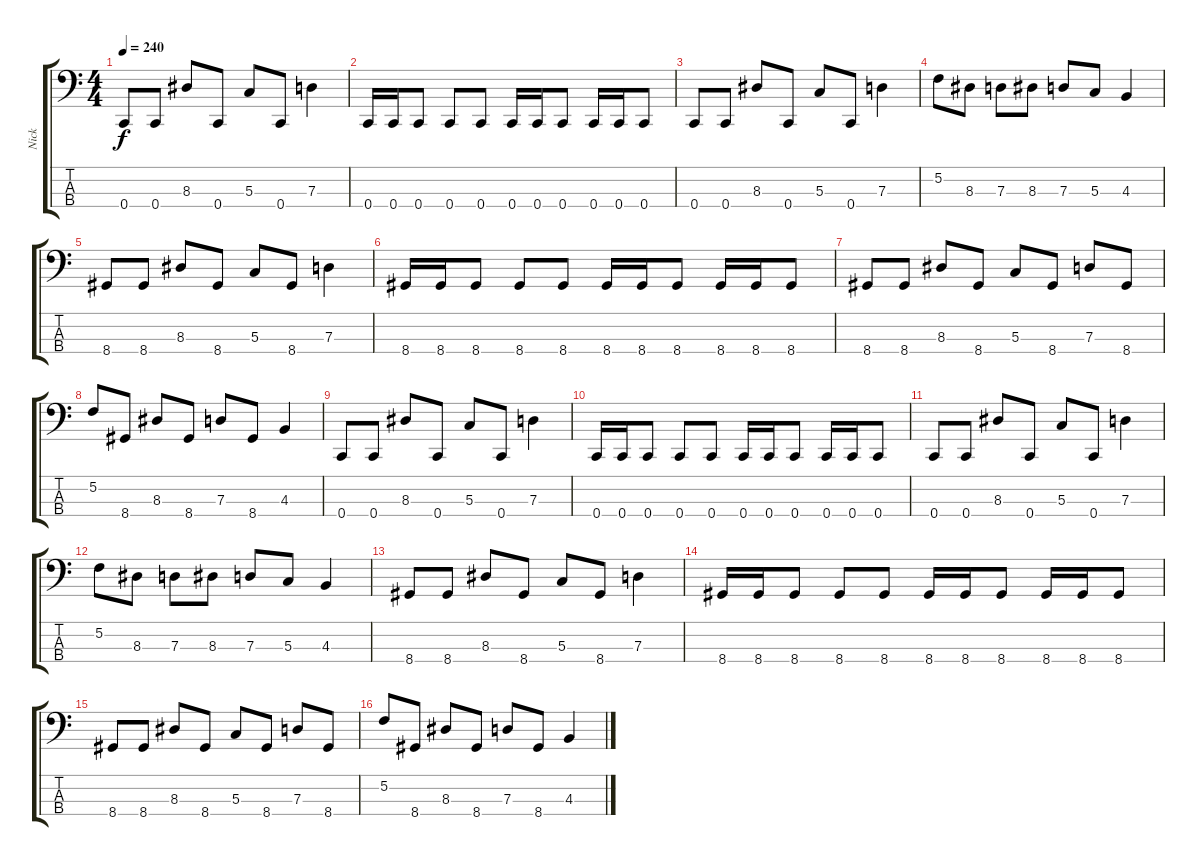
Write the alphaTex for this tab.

\track ("Nick" "Nick") {instrument electricbassfinger}
\staff {score tabs}
\tuning (F2 C2 G1 C1) {hide}
\ts (4 4)
\tempo 240
\clef f4
\ks c
0.4.8{dy f} 0.4.8 8.3.8 0.4.8 5.3.8 0.4.8 7.3.4 |
0.4.16 0.4.16 0.4.8 0.4.8 0.4.8 0.4.16 0.4.16 0.4.8 0.4.16 0.4.16 0.4.8 |
0.4.8 0.4.8 8.3.8 0.4.8 5.3.8 0.4.8 7.3.4 |
5.2.8 8.3.8 7.3.8 8.3.8 7.3.8 5.3.8 4.3.4 |
8.4.8 8.4.8 8.3.8 8.4.8 5.3.8 8.4.8 7.3.4 |
8.4.16 8.4.16 8.4.8 8.4.8 8.4.8 8.4.16 8.4.16 8.4.8 8.4.16 8.4.16 8.4.8 |
8.4.8 8.4.8 8.3.8 8.4.8 5.3.8 8.4.8 7.3.8 8.4.8 |
5.2.8 8.4.8 8.3.8 8.4.8 7.3.8 8.4.8 4.3.4 |
0.4.8 0.4.8 8.3.8 0.4.8 5.3.8 0.4.8 7.3.4 |
0.4.16 0.4.16 0.4.8 0.4.8 0.4.8 0.4.16 0.4.16 0.4.8 0.4.16 0.4.16 0.4.8 |
0.4.8 0.4.8 8.3.8 0.4.8 5.3.8 0.4.8 7.3.4 |
5.2.8 8.3.8 7.3.8 8.3.8 7.3.8 5.3.8 4.3.4 |
8.4.8 8.4.8 8.3.8 8.4.8 5.3.8 8.4.8 7.3.4 |
8.4.16 8.4.16 8.4.8 8.4.8 8.4.8 8.4.16 8.4.16 8.4.8 8.4.16 8.4.16 8.4.8 |
8.4.8 8.4.8 8.3.8 8.4.8 5.3.8 8.4.8 7.3.8 8.4.8 |
5.2.8 8.4.8 8.3.8 8.4.8 7.3.8 8.4.8 4.3.4
